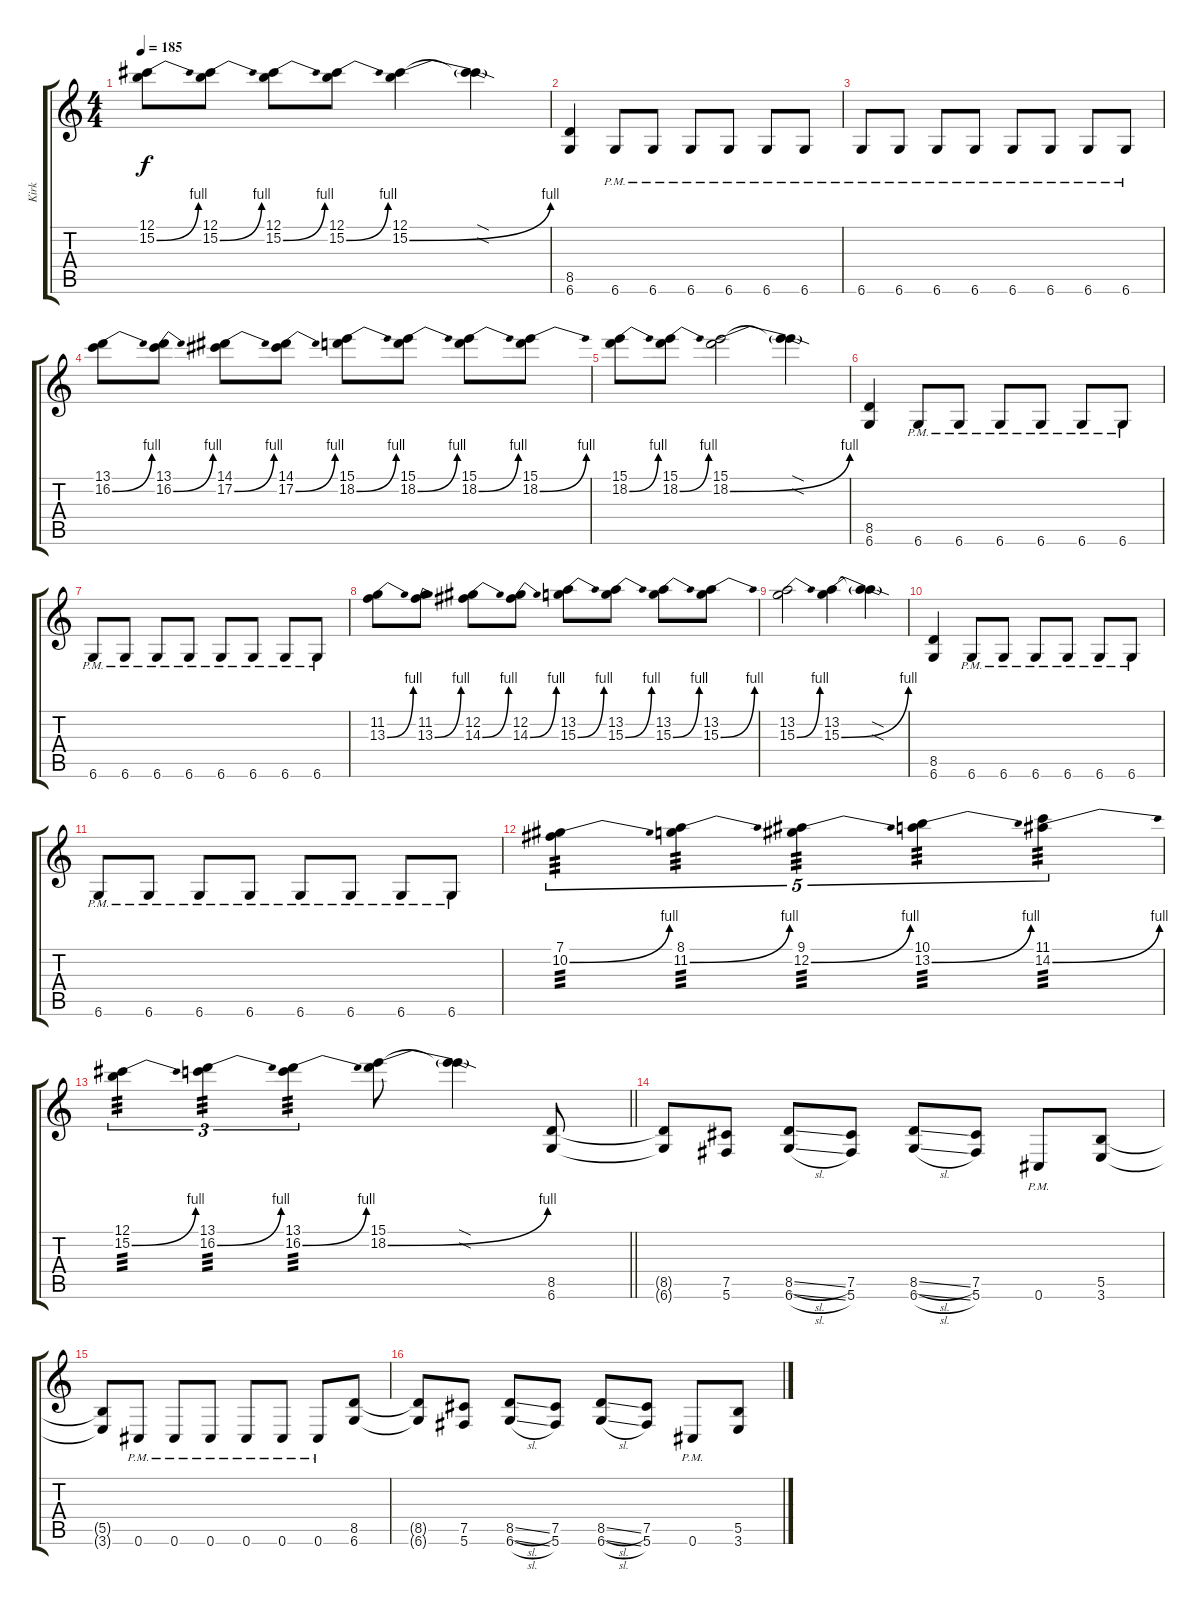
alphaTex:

\track ("Kirk" "Kirk") {instrument distortionguitar}
\staff {score tabs}
\tuning (Db4 Ab3 E3 B2 Gb2 Db2) {hide}
\ts (4 4)
\tempo 185
\clef g2
\ks c
(12.1 15.2{be (bend 0 0 60 4)}).8{dy f} (12.1 15.2{be (bend 0 0 60 4)}).8 (12.1 15.2{be (bend 0 0 60 4)}).8 (12.1 15.2{be (bend 0 0 60 4)}).8 (12.1 15.2{be (bend 0 0 60 4)}).4 (12.1{sod t} 15.2{sod t}).4 |
(8.5 6.6).4 6.6{pm}.8 6.6{pm}.8 6.6{pm}.8 6.6{pm}.8 6.6{pm}.8 6.6{pm}.8 |
6.6{pm}.8 6.6{pm}.8 6.6{pm}.8 6.6{pm}.8 6.6{pm}.8 6.6{pm}.8 6.6{pm}.8 6.6{pm}.8 |
(13.1 16.2{be (bend 0 0 60 4)}).8 (13.1 16.2{be (bend 0 0 60 4)}).8 (14.1 17.2{be (bend 0 0 60 4)}).8 (14.1 17.2{be (bend 0 0 60 4)}).8 (15.1 18.2{be (bend 0 0 60 4)}).8 (15.1 18.2{be (bend 0 0 60 4)}).8 (15.1 18.2{be (bend 0 0 60 4)}).8 (15.1 18.2{be (bend 0 0 60 4)}).8 |
(15.1 18.2{be (bend 0 0 60 4)}).8 (15.1 18.2{be (bend 0 0 60 4)}).8 (15.1 18.2{be (bend 0 0 60 4)}).2 (15.1{sod t} 18.2{sod t}).4 |
(8.5 6.6).4 6.6{pm}.8 6.6{pm}.8 6.6{pm}.8 6.6{pm}.8 6.6{pm}.8 6.6{pm}.8 |
6.6{pm}.8 6.6{pm}.8 6.6{pm}.8 6.6{pm}.8 6.6{pm}.8 6.6{pm}.8 6.6{pm}.8 6.6{pm}.8 |
(11.2 13.3{be (bend 0 0 60 4)}).8 (11.2 13.3{be (bend 0 0 60 4)}).8 (12.2 14.3{be (bend 0 0 60 4)}).8 (12.2 14.3{be (bend 0 0 60 4)}).8 (13.2 15.3{be (bend 0 0 60 4)}).8 (13.2 15.3{be (bend 0 0 60 4)}).8 (13.2 15.3{be (bend 0 0 60 4)}).8 (13.2 15.3{be (bend 0 0 60 4)}).8 |
(13.2 15.3{be (bend 0 0 60 4)}).2 (13.2 15.3{be (bend 0 0 60 4)}).4 (13.2{sod t} 15.3{sod t}).4 |
(8.5 6.6).4 6.6{pm}.8 6.6{pm}.8 6.6{pm}.8 6.6{pm}.8 6.6{pm}.8 6.6{pm}.8 |
6.6{pm}.8 6.6{pm}.8 6.6{pm}.8 6.6{pm}.8 6.6{pm}.8 6.6{pm}.8 6.6{pm}.8 6.6{pm}.8 |
(7.1 10.2{be (bend 0 0 60 4)}).4{tu (5 4) tp 3} (8.1 11.2{be (bend 0 0 60 4)}).4{tu (5 4) tp 3} (9.1 12.2{be (bend 0 0 60 4)}).4{tu (5 4) tp 3} (10.1 13.2{be (bend 0 0 60 4)}).4{tu (5 4) tp 3} (11.1 14.2{be (bend 0 0 60 4)}).4{tu (5 4) tp 3} |
\barLineRight lightlight
(12.1 15.2{be (bend 0 0 60 4)}).4{tu (3 2) tp 3} (13.1 16.2{be (bend 0 0 60 4)}).4{tu (3 2) tp 3} (13.1 16.2{be (bend 0 0 60 4)}).4{tu (3 2) tp 3} (15.1 18.2{be (bend 0 0 60 4)}).8 (15.1{sod t} 18.2{sod t}).4 (8.5 6.6).8 |
\section ("" "")
(8.5{t} 6.6{t}).8 (7.5 5.6).8 (8.5{sl} 6.6{sl}).8 (7.5 5.6).8 (8.5{sl} 6.6{sl}).8 (7.5 5.6).8 0.6{pm}.8 (5.5 3.6).8 |
(5.5{t} 3.6{t}).8 0.6{pm}.8 0.6{pm}.8 0.6{pm}.8 0.6{pm}.8 0.6{pm}.8 0.6{pm}.8 (8.5 6.6).8 |
(8.5{t} 6.6{t}).8 (7.5 5.6).8 (8.5{sl} 6.6{sl}).8 (7.5 5.6).8 (8.5{sl} 6.6{sl}).8 (7.5 5.6).8 0.6{pm}.8 (5.5 3.6).8
